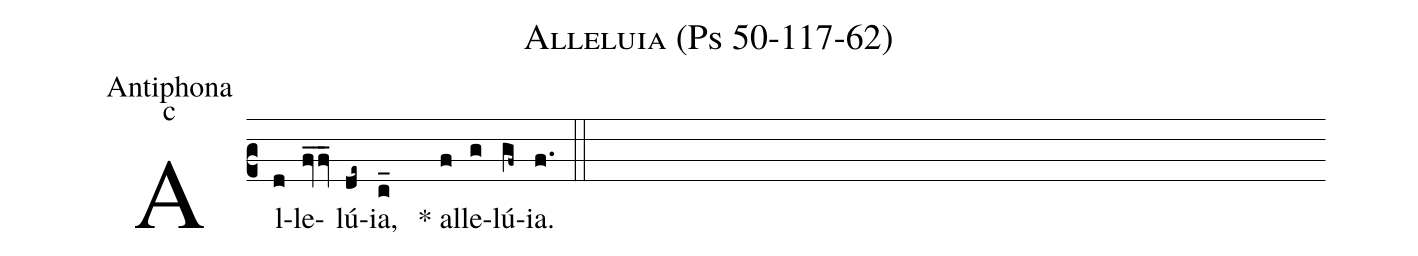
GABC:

name:Alleluia (Ps 50-117-62);
office-part:Antiphona;
mode:c;
%%
(c2)Al(d)le(f_v/f_v)lú(de~)ia, (c_) * al(f)le(g)lú(gf~)ia. (f.::)
